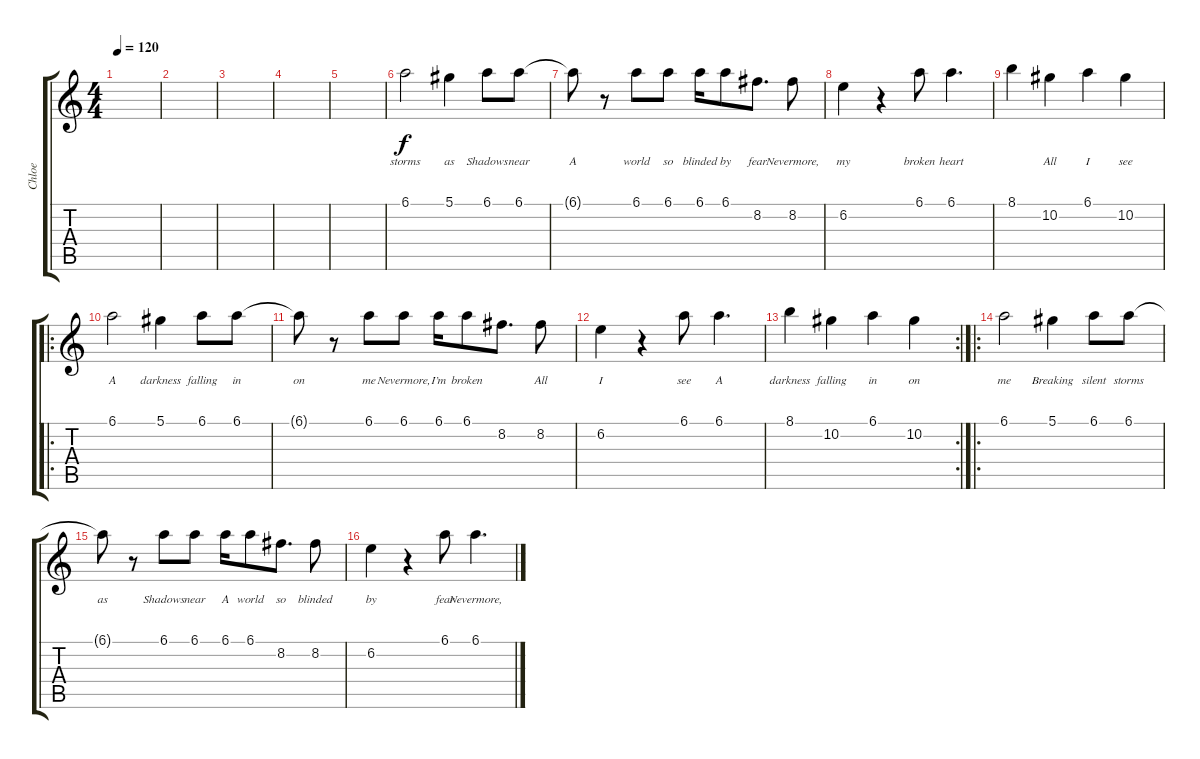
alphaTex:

\track ("Chloe" "Chloe") {instrument acousticguitarsteel}
\staff {score tabs}
\tuning (Eb4 Bb3 Gb3 Db3 Ab2 Eb2) {hide}
\ts (4 4)
\tempo 120
\clef g2
\ks c
|
|
|
|
|
6.1.2{lyrics (0 "storms") lyrics (1 "") lyrics (2 "") lyrics (3 "") lyrics (4 "")} 5.1.4{lyrics (0 "as") lyrics (1 "") lyrics (2 "") lyrics (3 "") lyrics (4 "")} 6.1.8{lyrics (0 "Shadows") lyrics (1 "") lyrics (2 "") lyrics (3 "") lyrics (4 "")} 6.1.8{lyrics (0 "near") lyrics (1 "") lyrics (2 "") lyrics (3 "") lyrics (4 "")} |
6.1{t}.8{lyrics (0 "A") lyrics (1 "") lyrics (2 "") lyrics (3 "") lyrics (4 "")} r.8 6.1.8{lyrics (0 "world") lyrics (1 "") lyrics (2 "") lyrics (3 "") lyrics (4 "")} 6.1.8{lyrics (0 "so") lyrics (1 "") lyrics (2 "") lyrics (3 "") lyrics (4 "")} 6.1.16{lyrics (0 "blinded") lyrics (1 "") lyrics (2 "") lyrics (3 "") lyrics (4 "")} 6.1.8{lyrics (0 "by") lyrics (1 "") lyrics (2 "") lyrics (3 "") lyrics (4 "")} 8.2.8{d lyrics (0 "fear") lyrics (1 "") lyrics (2 "") lyrics (3 "") lyrics (4 "")} 8.2.8{lyrics (0 "Nevermore,") lyrics (1 "") lyrics (2 "") lyrics (3 "") lyrics (4 "")} |
6.2.4{lyrics (0 "my") lyrics (1 "") lyrics (2 "") lyrics (3 "") lyrics (4 "")} r.4 6.1.8{lyrics (0 "broken") lyrics (1 "") lyrics (2 "") lyrics (3 "") lyrics (4 "")} 6.1.4{d lyrics (0 "heart") lyrics (1 "") lyrics (2 "") lyrics (3 "") lyrics (4 "")} |
8.1.4{lyrics (0 "") lyrics (1 "") lyrics (2 "") lyrics (3 "") lyrics (4 "")} 10.2.4{lyrics (0 "All") lyrics (1 "") lyrics (2 "") lyrics (3 "") lyrics (4 "")} 6.1.4{lyrics (0 "I") lyrics (1 "") lyrics (2 "") lyrics (3 "") lyrics (4 "")} 10.2.4{lyrics (0 "see") lyrics (1 "") lyrics (2 "") lyrics (3 "") lyrics (4 "")} |
\ro
6.1.2{lyrics (0 "A") lyrics (1 "") lyrics (2 "") lyrics (3 "") lyrics (4 "")} 5.1.4{lyrics (0 "darkness") lyrics (1 "") lyrics (2 "") lyrics (3 "") lyrics (4 "")} 6.1.8{lyrics (0 "falling") lyrics (1 "") lyrics (2 "") lyrics (3 "") lyrics (4 "")} 6.1.8{lyrics (0 "in") lyrics (1 "") lyrics (2 "") lyrics (3 "") lyrics (4 "")} |
6.1{t}.8{lyrics (0 "on") lyrics (1 "") lyrics (2 "") lyrics (3 "") lyrics (4 "")} r.8 6.1.8{lyrics (0 "me") lyrics (1 "") lyrics (2 "") lyrics (3 "") lyrics (4 "")} 6.1.8{lyrics (0 "Nevermore,") lyrics (1 "") lyrics (2 "") lyrics (3 "") lyrics (4 "")} 6.1.16{lyrics (0 "I’m") lyrics (1 "") lyrics (2 "") lyrics (3 "") lyrics (4 "")} 6.1.8{lyrics (0 "broken") lyrics (1 "") lyrics (2 "") lyrics (3 "") lyrics (4 "")} 8.2.8{d lyrics (0 "") lyrics (1 "") lyrics (2 "") lyrics (3 "") lyrics (4 "")} 8.2.8{lyrics (0 "All") lyrics (1 "") lyrics (2 "") lyrics (3 "") lyrics (4 "")} |
6.2.4{lyrics (0 "I") lyrics (1 "") lyrics (2 "") lyrics (3 "") lyrics (4 "")} r.4 6.1.8{lyrics (0 "see") lyrics (1 "") lyrics (2 "") lyrics (3 "") lyrics (4 "")} 6.1.4{d lyrics (0 "A") lyrics (1 "") lyrics (2 "") lyrics (3 "") lyrics (4 "")} |
\rc 2
8.1.4{lyrics (0 "darkness") lyrics (1 "") lyrics (2 "") lyrics (3 "") lyrics (4 "")} 10.2.4{lyrics (0 "falling") lyrics (1 "") lyrics (2 "") lyrics (3 "") lyrics (4 "")} 6.1.4{lyrics (0 "in") lyrics (1 "") lyrics (2 "") lyrics (3 "") lyrics (4 "")} 10.2.4{lyrics (0 "on") lyrics (1 "") lyrics (2 "") lyrics (3 "") lyrics (4 "")} |
\ro
6.1.2{lyrics (0 "me") lyrics (1 "") lyrics (2 "") lyrics (3 "") lyrics (4 "")} 5.1.4{lyrics (0 "Breaking") lyrics (1 "") lyrics (2 "") lyrics (3 "") lyrics (4 "")} 6.1.8{lyrics (0 "silent") lyrics (1 "") lyrics (2 "") lyrics (3 "") lyrics (4 "")} 6.1.8{lyrics (0 "storms") lyrics (1 "") lyrics (2 "") lyrics (3 "") lyrics (4 "")} |
6.1{t}.8{lyrics (0 "as") lyrics (1 "") lyrics (2 "") lyrics (3 "") lyrics (4 "")} r.8 6.1.8{lyrics (0 "Shadows") lyrics (1 "") lyrics (2 "") lyrics (3 "") lyrics (4 "")} 6.1.8{lyrics (0 "near") lyrics (1 "") lyrics (2 "") lyrics (3 "") lyrics (4 "")} 6.1.16{lyrics (0 "A") lyrics (1 "") lyrics (2 "") lyrics (3 "") lyrics (4 "")} 6.1.8{lyrics (0 "world") lyrics (1 "") lyrics (2 "") lyrics (3 "") lyrics (4 "")} 8.2.8{d lyrics (0 "so") lyrics (1 "") lyrics (2 "") lyrics (3 "") lyrics (4 "")} 8.2.8{lyrics (0 "blinded") lyrics (1 "") lyrics (2 "") lyrics (3 "") lyrics (4 "")} |
6.2.4{lyrics (0 "by") lyrics (1 "") lyrics (2 "") lyrics (3 "") lyrics (4 "")} r.4 6.1.8{lyrics (0 "fear") lyrics (1 "") lyrics (2 "") lyrics (3 "") lyrics (4 "")} 6.1.4{d lyrics (0 "Nevermore,") lyrics (1 "") lyrics (2 "") lyrics (3 "") lyrics (4 "")}
